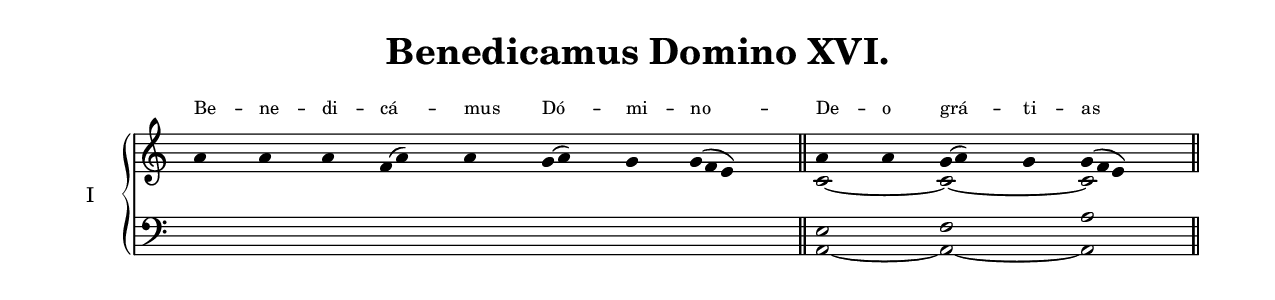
\version "2.18"
\include "gregorian.ly"
\include "noh2.ily"

%Page reference: page v.90
%(volume.page)

global = {
 \key e \phrygian
 \cadenzaOn 
 \override Glissando #'thickness = #2.0
}

\header {
  title = \markup \center-column {"Benedicamus Domino XVI." \vspace #1 }
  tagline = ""
  composer = ""
}

\paper {
 #(include-special-characters)
  oddHeaderMarkup = \markup \fill-line {
    \line {}
    \center-column {
      \on-the-fly #first-page     " "
      \on-the-fly #not-first-page ""
    }
    \line { \on-the-fly #print-page-number-check-first \fromproperty #'page:page-number-string }
  }
  evenHeaderMarkup = \markup \fill-line {
    \line { \on-the-fly #print-page-number-check-first \fromproperty #'page:page-number-string }
    \center-column { "" }
    \line {}
  }
}

chantText = \lyricmode {
Be -- ne -- di -- cá -- mus Dó -- mi -- no -- 
De -- o grá -- ti -- as }

chantMusic = {
\tieDown    a'4 a'4 a'4 f'4 ( a'4)
 a'4 g'4 ( a'4) g'4 g'4 ( f'4 e'4) \finalis
 a'4 a'4 g'4 ( a'4) g'4 g'4 ( f'4 e'4) \finalis

}

altoMusic = {
s2*12/2 \finalis
c'2 ~ c'2*3/2 ~ c'2*3/2 \finalis
}

tenorMusic = {
s2*12/2 \finalis
e2 f2*3/2 a2*3/2 \finalis
}

bassMusic = {
s2*12/2 \finalis
a,2 ~ a,2*3/2 ~ a,2*3/2 \finalis
}

voiceLines = {
\voiceLineStyle
}

\score{
  <<
    \new Lyrics
    \new GrandStaff <<
      \set GrandStaff.autoBeaming = ##f
      \set GrandStaff.instrumentName = \markup \center-column {
        "I"
      }
      \new Staff = up <<
        \new Voice = "chant" {
          \voiceOne \global \chantMusic
        }
        \new Voice {
          \voiceTwo \global \altoMusic
        }
      >>

      \new Staff = down <<
        \clef bass
        \new Voice {
          \voiceOne \global \tenorMusic
        }
        \new Voice {
          \voiceTwo \global \bassMusic
        }
	\new Voice {
        \voiceThree \global \voiceLines
        }
      >>
    >>
    \context Lyrics {
      \lyricsto chant {
      \chantText
    }
    }
  >>
  \layout{
  }
  
}
